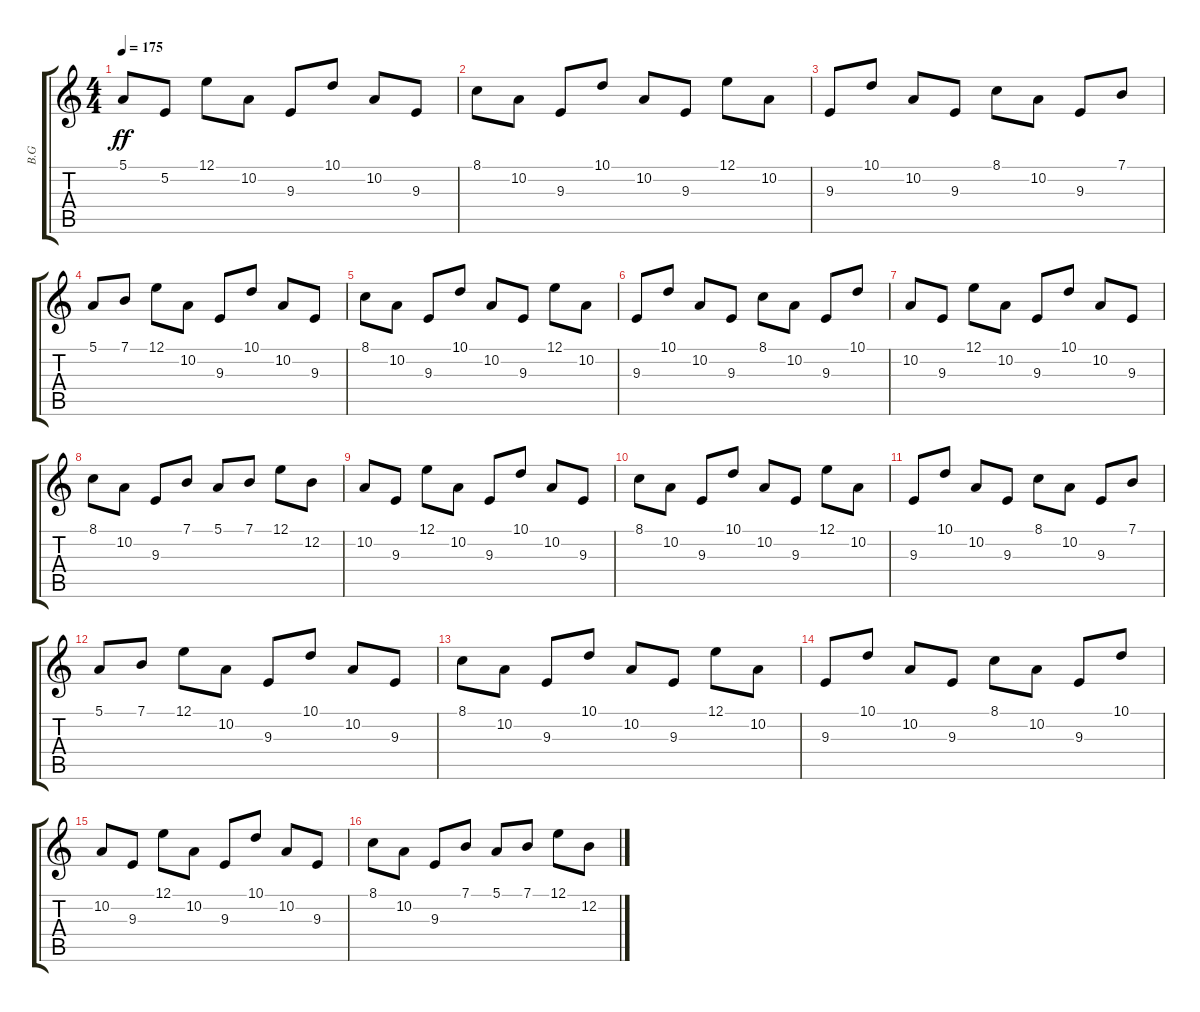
\track ("B.G" "B.G") {instrument harpsichord}
\staff {score tabs}
\tuning (E4 B3 G3 D3 A2 E2) {hide}
\ts (4 4)
\tempo 175
\clef g2
\ks c
5.1.8{dy ff instrument harpsichord} 5.2.8 12.1.8 10.2.8 9.3.8 10.1.8 10.2.8 9.3.8 |
8.1.8 10.2.8 9.3.8 10.1.8 10.2.8 9.3.8 12.1.8 10.2.8 |
9.3.8 10.1.8 10.2.8 9.3.8 8.1.8 10.2.8 9.3.8 7.1.8 |
5.1.8 7.1.8 12.1.8 10.2.8 9.3.8 10.1.8 10.2.8 9.3.8 |
8.1.8 10.2.8 9.3.8 10.1.8 10.2.8 9.3.8 12.1.8 10.2.8 |
9.3.8 10.1.8 10.2.8 9.3.8 8.1.8 10.2.8 9.3.8 10.1.8 |
10.2.8 9.3.8 12.1.8 10.2.8 9.3.8 10.1.8 10.2.8 9.3.8 |
8.1.8 10.2.8 9.3.8 7.1.8 5.1.8 7.1.8 12.1.8 12.2.8 |
10.2.8 9.3.8 12.1.8 10.2.8 9.3.8 10.1.8 10.2.8 9.3.8 |
8.1.8 10.2.8 9.3.8 10.1.8 10.2.8 9.3.8 12.1.8 10.2.8 |
9.3.8 10.1.8 10.2.8 9.3.8 8.1.8 10.2.8 9.3.8 7.1.8 |
5.1.8 7.1.8 12.1.8 10.2.8 9.3.8 10.1.8 10.2.8 9.3.8 |
8.1.8 10.2.8 9.3.8 10.1.8 10.2.8 9.3.8 12.1.8 10.2.8 |
9.3.8 10.1.8 10.2.8 9.3.8 8.1.8 10.2.8 9.3.8 10.1.8 |
10.2.8 9.3.8 12.1.8 10.2.8 9.3.8 10.1.8 10.2.8 9.3.8 |
8.1.8 10.2.8 9.3.8 7.1.8 5.1.8 7.1.8 12.1.8 12.2.8
